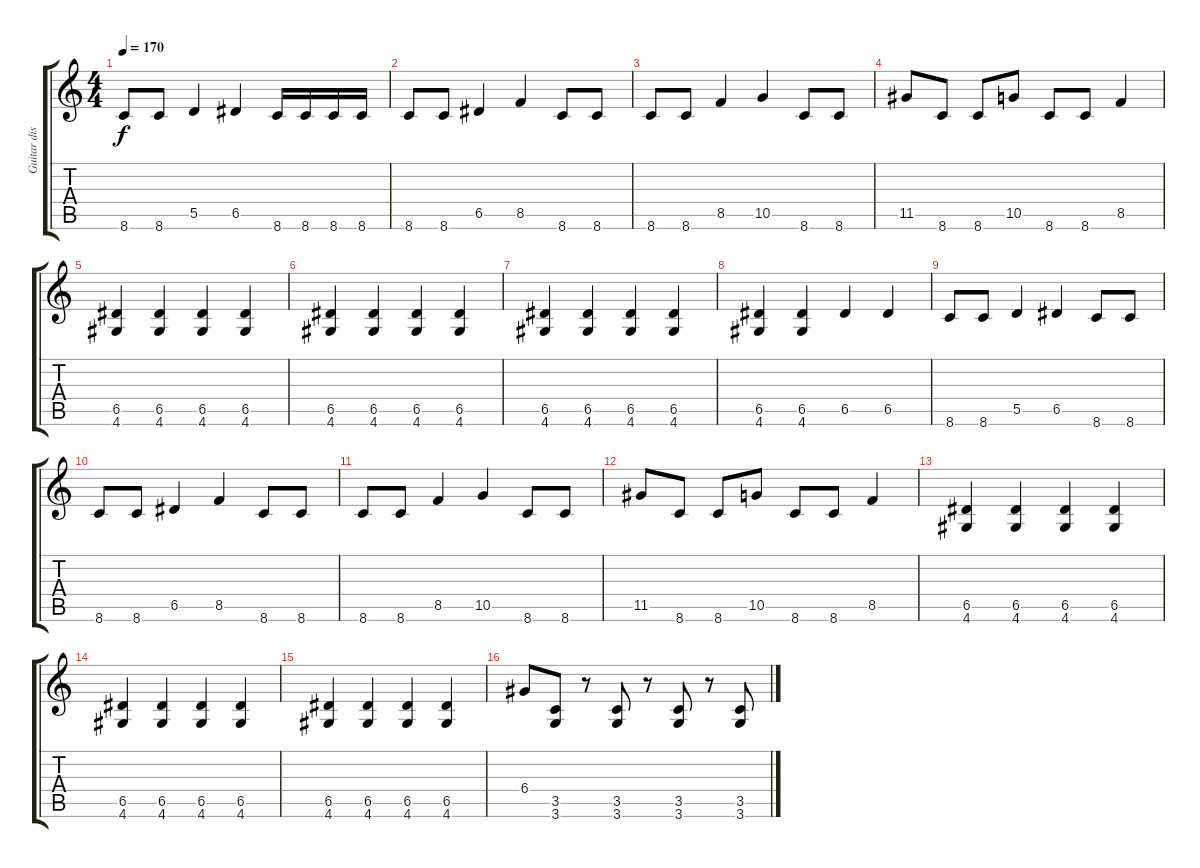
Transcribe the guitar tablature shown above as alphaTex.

\track ("Guitar dist 1" "Guitar dis") {instrument distortionguitar}
\staff {score tabs}
\tuning (E4 B3 G3 D3 A2 E2) {hide}
\ts (4 4)
\tempo 170
\clef g2
\ks c
8.6.8{dy f} 8.6.8 5.5.4 6.5.4 8.6.16 8.6.16 8.6.16 8.6.16 |
8.6.8 8.6.8 6.5.4 8.5.4 8.6.8 8.6.8 |
8.6.8 8.6.8 8.5.4 10.5.4 8.6.8 8.6.8 |
11.5.8 8.6.8 8.6.8 10.5.8 8.6.8 8.6.8 8.5.4 |
(6.5 4.6).4 (6.5 4.6).4 (6.5 4.6).4 (6.5 4.6).4 |
(6.5 4.6).4 (6.5 4.6).4 (6.5 4.6).4 (6.5 4.6).4 |
(6.5 4.6).4 (6.5 4.6).4 (6.5 4.6).4 (6.5 4.6).4 |
(6.5 4.6).4 (6.5 4.6).4 6.5.4 6.5.4 |
8.6.8 8.6.8 5.5.4 6.5.4 8.6.8 8.6.8 |
8.6.8 8.6.8 6.5.4 8.5.4 8.6.8 8.6.8 |
8.6.8 8.6.8 8.5.4 10.5.4 8.6.8 8.6.8 |
11.5.8 8.6.8 8.6.8 10.5.8 8.6.8 8.6.8 8.5.4 |
(6.5 4.6).4 (6.5 4.6).4 (6.5 4.6).4 (6.5 4.6).4 |
(6.5 4.6).4 (6.5 4.6).4 (6.5 4.6).4 (6.5 4.6).4 |
(6.5 4.6).4 (6.5 4.6).4 (6.5 4.6).4 (6.5 4.6).4 |
6.4.8 (3.5 3.6).8 r.8 (3.5 3.6).8 r.8 (3.5 3.6).8 r.8 (3.5 3.6).8
